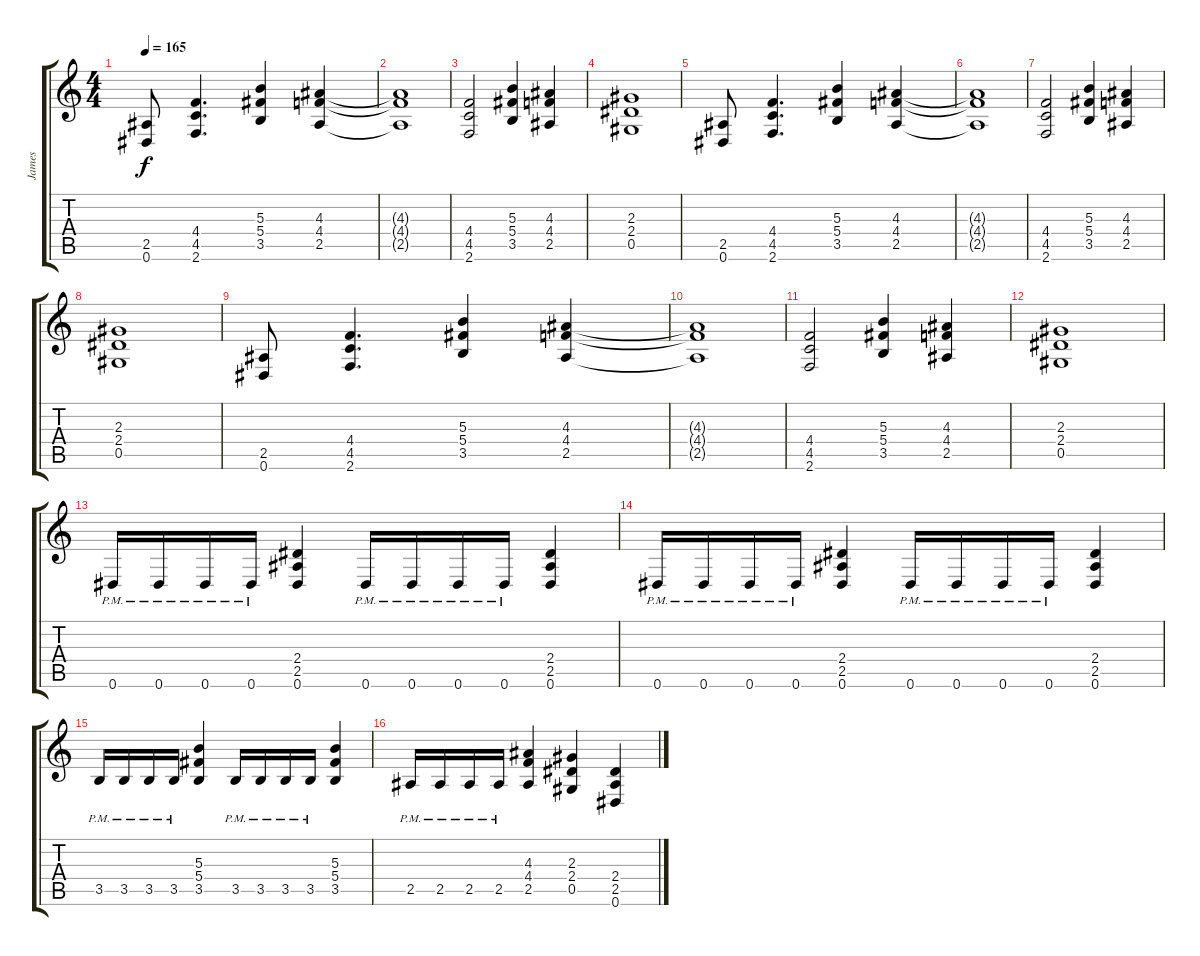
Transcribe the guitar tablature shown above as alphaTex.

\track ("James" "James") {instrument distortionguitar}
\staff {score tabs}
\tuning (Eb4 Bb3 Gb3 Db3 Ab2 Eb2) {hide}
\ts (4 4)
\tempo 165
\clef g2
\ks c
(2.5 0.6).8{dy f} (4.4 4.5 2.6).4{d} (5.3 5.4 3.5).4 (4.3 4.4 2.5).4 |
(4.3{t} 4.4{t} 2.5{t}).1 |
(4.4 4.5 2.6).2 (5.3 5.4 3.5).4 (4.3 4.4 2.5).4 |
(2.3 2.4 0.5).1 |
(2.5 0.6).8 (4.4 4.5 2.6).4{d} (5.3 5.4 3.5).4 (4.3 4.4 2.5).4 |
(4.3{t} 4.4{t} 2.5{t}).1 |
(4.4 4.5 2.6).2 (5.3 5.4 3.5).4 (4.3 4.4 2.5).4 |
(2.3 2.4 0.5).1 |
(2.5 0.6).8 (4.4 4.5 2.6).4{d} (5.3 5.4 3.5).4 (4.3 4.4 2.5).4 |
(4.3{t} 4.4{t} 2.5{t}).1 |
(4.4 4.5 2.6).2 (5.3 5.4 3.5).4 (4.3 4.4 2.5).4 |
(2.3 2.4 0.5).1 |
0.6{pm}.16 0.6{pm}.16 0.6{pm}.16 0.6{pm}.16 (2.4 2.5 0.6).4 0.6{pm}.16 0.6{pm}.16 0.6{pm}.16 0.6{pm}.16 (2.4 2.5 0.6).4 |
0.6{pm}.16 0.6{pm}.16 0.6{pm}.16 0.6{pm}.16 (2.4 2.5 0.6).4 0.6{pm}.16 0.6{pm}.16 0.6{pm}.16 0.6{pm}.16 (2.4 2.5 0.6).4 |
3.5{pm}.16 3.5{pm}.16 3.5{pm}.16 3.5{pm}.16 (5.3 5.4 3.5).4 3.5{pm}.16 3.5{pm}.16 3.5{pm}.16 3.5{pm}.16 (5.3 5.4 3.5).4 |
2.5{pm}.16 2.5{pm}.16 2.5{pm}.16 2.5{pm}.16 (4.3 4.4 2.5).4 (2.3 2.4 0.5).4 (2.4 2.5 0.6).4
